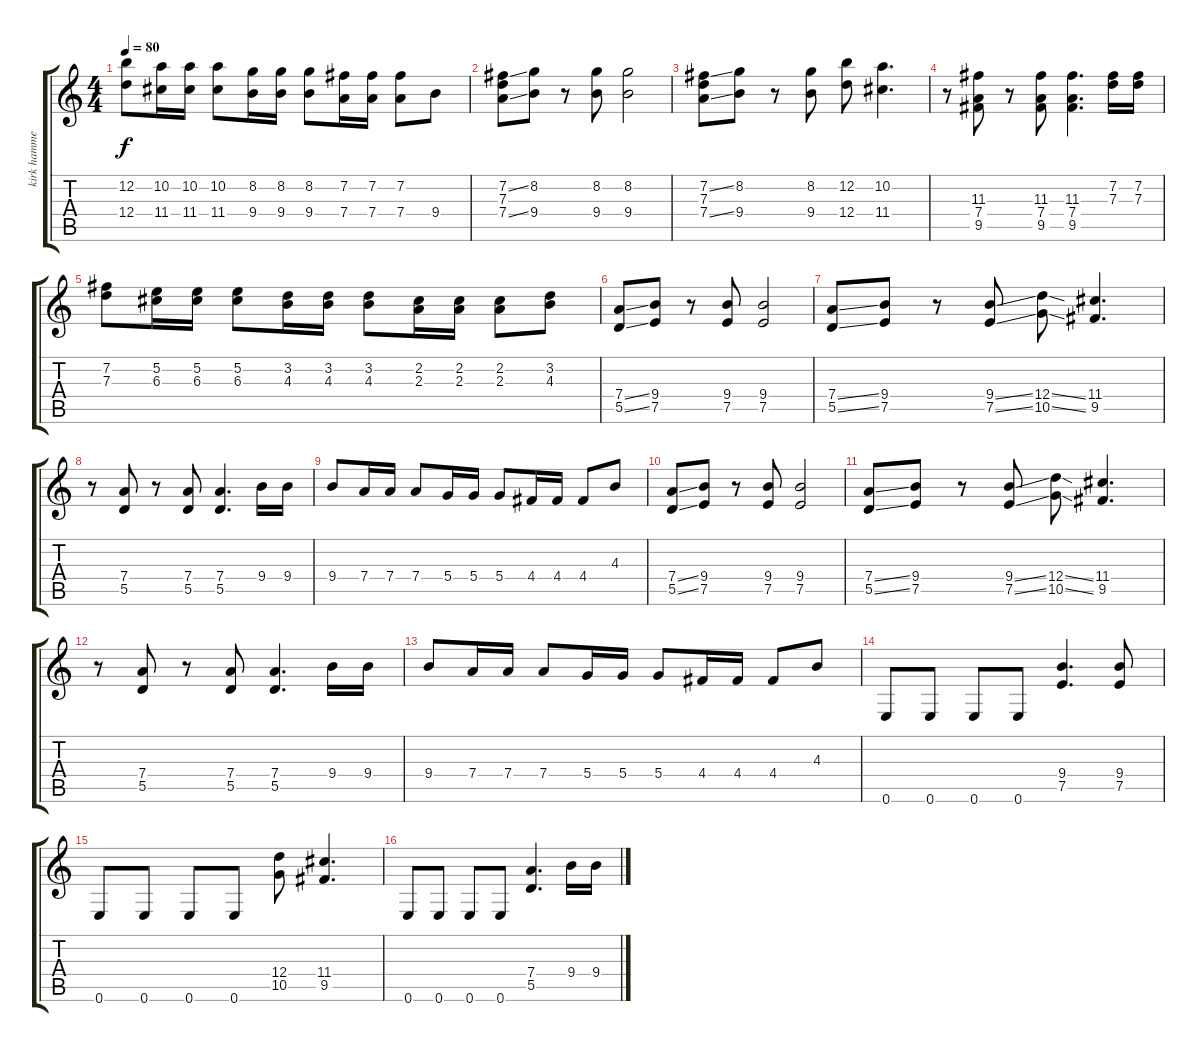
\track ("kirk hammett" "kirk hamme") {instrument overdrivenguitar}
\staff {score tabs}
\tuning (E4 B3 G3 D3 A2 E2) {hide}
\ts (4 4)
\tempo 80
\clef g2
\ks c
(12.2 12.4).8{dy f} (10.2 11.4).16 (10.2 11.4).16 (10.2 11.4).8 (8.2 9.4).16 (8.2 9.4).16 (8.2 9.4).8 (7.2 7.4).16 (7.2 7.4).16 (7.2 7.4).8 9.4.8 |
(7.2{ss} 7.3 7.4{ss}).8 (8.2 9.4).8 r.8 (8.2 9.4).8 (8.2 9.4).2 |
(7.2{ss} 7.3 7.4{ss}).8 (8.2 9.4).8 r.8 (8.2 9.4).8 (12.2 12.4).8 (10.2 11.4).4{d} |
r.8 (11.3 7.4 9.5).8 r.8 (11.3 7.4 9.5).8 (11.3 7.4 9.5).4{d} (7.2 7.3).16 (7.2 7.3).16 |
(7.2 7.3).8 (5.2 6.3).16 (5.2 6.3).16 (5.2 6.3).8 (3.2 4.3).16 (3.2 4.3).16 (3.2 4.3).8 (2.2 2.3).16 (2.2 2.3).16 (2.2 2.3).8 (3.2 4.3).8 |
(7.4{ss} 5.5{ss}).8 (9.4 7.5).8 r.8 (9.4 7.5).8 (9.4 7.5).2 |
(7.4{ss} 5.5{ss}).8 (9.4 7.5).8 r.8 (9.4{ss} 7.5{ss}).8 (12.4{ss} 10.5{ss}).8 (11.4 9.5).4{d} |
r.8 (7.4 5.5).8 r.8 (7.4 5.5).8 (7.4 5.5).4{d} 9.4.16 9.4.16 |
9.4.8 7.4.16 7.4.16 7.4.8 5.4.16 5.4.16 5.4.8 4.4.16 4.4.16 4.4.8 4.3.8 |
(7.4{ss} 5.5{ss}).8 (9.4 7.5).8 r.8 (9.4 7.5).8 (9.4 7.5).2 |
(7.4{ss} 5.5{ss}).8 (9.4 7.5).8 r.8 (9.4{ss} 7.5{ss}).8 (12.4{ss} 10.5{ss}).8 (11.4 9.5).4{d} |
r.8 (7.4 5.5).8 r.8 (7.4 5.5).8 (7.4 5.5).4{d} 9.4.16 9.4.16 |
9.4.8 7.4.16 7.4.16 7.4.8 5.4.16 5.4.16 5.4.8 4.4.16 4.4.16 4.4.8 4.3.8 |
0.6.8 0.6.8 0.6.8 0.6.8 (9.4 7.5).4{d} (9.4 7.5).8 |
0.6.8 0.6.8 0.6.8 0.6.8 (12.4 10.5).8 (11.4 9.5).4{d} |
0.6.8 0.6.8 0.6.8 0.6.8 (7.4 5.5).4{d} 9.4.16 9.4.16
